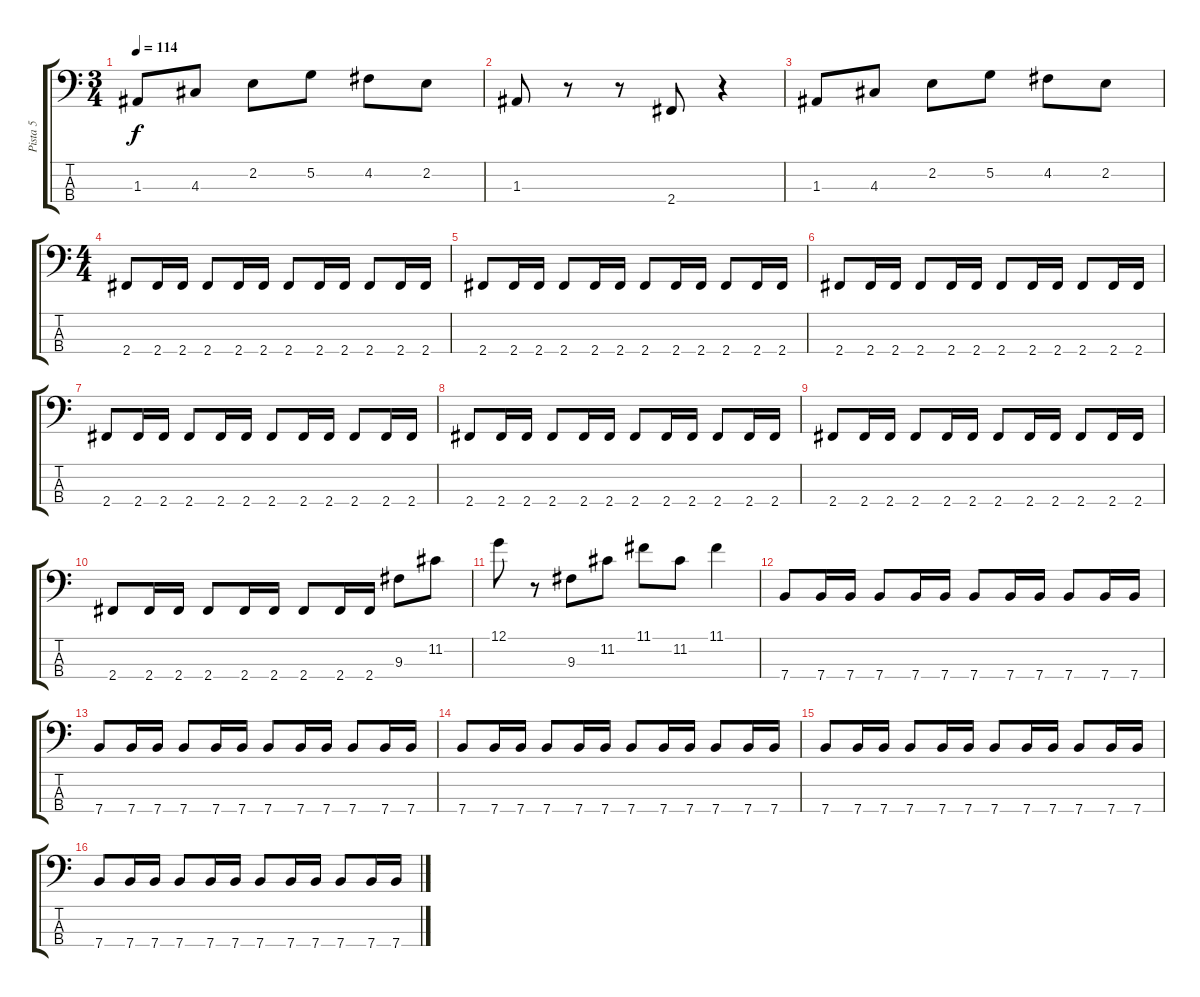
\track ("Pista 5" "Pista 5") {instrument electricbassfinger}
\staff {score tabs}
\tuning (G2 D2 A1 E1) {hide}
\ts (3 4)
\tempo 114
\clef f4
\ks c
1.3.8{dy f} 4.3.8 2.2.8 5.2.8 4.2.8 2.2.8 |
1.3.8 r.8 r.8 2.4.8 r.4 |
1.3.8 4.3.8 2.2.8 5.2.8 4.2.8 2.2.8 |
\ts (4 4)
2.4.8 2.4.16 2.4.16 2.4.8 2.4.16 2.4.16 2.4.8 2.4.16 2.4.16 2.4.8 2.4.16 2.4.16 |
2.4.8 2.4.16 2.4.16 2.4.8 2.4.16 2.4.16 2.4.8 2.4.16 2.4.16 2.4.8 2.4.16 2.4.16 |
2.4.8 2.4.16 2.4.16 2.4.8 2.4.16 2.4.16 2.4.8 2.4.16 2.4.16 2.4.8 2.4.16 2.4.16 |
2.4.8 2.4.16 2.4.16 2.4.8 2.4.16 2.4.16 2.4.8 2.4.16 2.4.16 2.4.8 2.4.16 2.4.16 |
2.4.8 2.4.16 2.4.16 2.4.8 2.4.16 2.4.16 2.4.8 2.4.16 2.4.16 2.4.8 2.4.16 2.4.16 |
2.4.8 2.4.16 2.4.16 2.4.8 2.4.16 2.4.16 2.4.8 2.4.16 2.4.16 2.4.8 2.4.16 2.4.16 |
2.4.8 2.4.16 2.4.16 2.4.8 2.4.16 2.4.16 2.4.8 2.4.16 2.4.16 9.3.8 11.2.8 |
12.1.8 r.8 9.3.8 11.2.8 11.1.8 11.2.8 11.1.4 |
7.4.8 7.4.16 7.4.16 7.4.8 7.4.16 7.4.16 7.4.8 7.4.16 7.4.16 7.4.8 7.4.16 7.4.16 |
7.4.8 7.4.16 7.4.16 7.4.8 7.4.16 7.4.16 7.4.8 7.4.16 7.4.16 7.4.8 7.4.16 7.4.16 |
7.4.8 7.4.16 7.4.16 7.4.8 7.4.16 7.4.16 7.4.8 7.4.16 7.4.16 7.4.8 7.4.16 7.4.16 |
7.4.8 7.4.16 7.4.16 7.4.8 7.4.16 7.4.16 7.4.8 7.4.16 7.4.16 7.4.8 7.4.16 7.4.16 |
7.4.8 7.4.16 7.4.16 7.4.8 7.4.16 7.4.16 7.4.8 7.4.16 7.4.16 7.4.8 7.4.16 7.4.16
